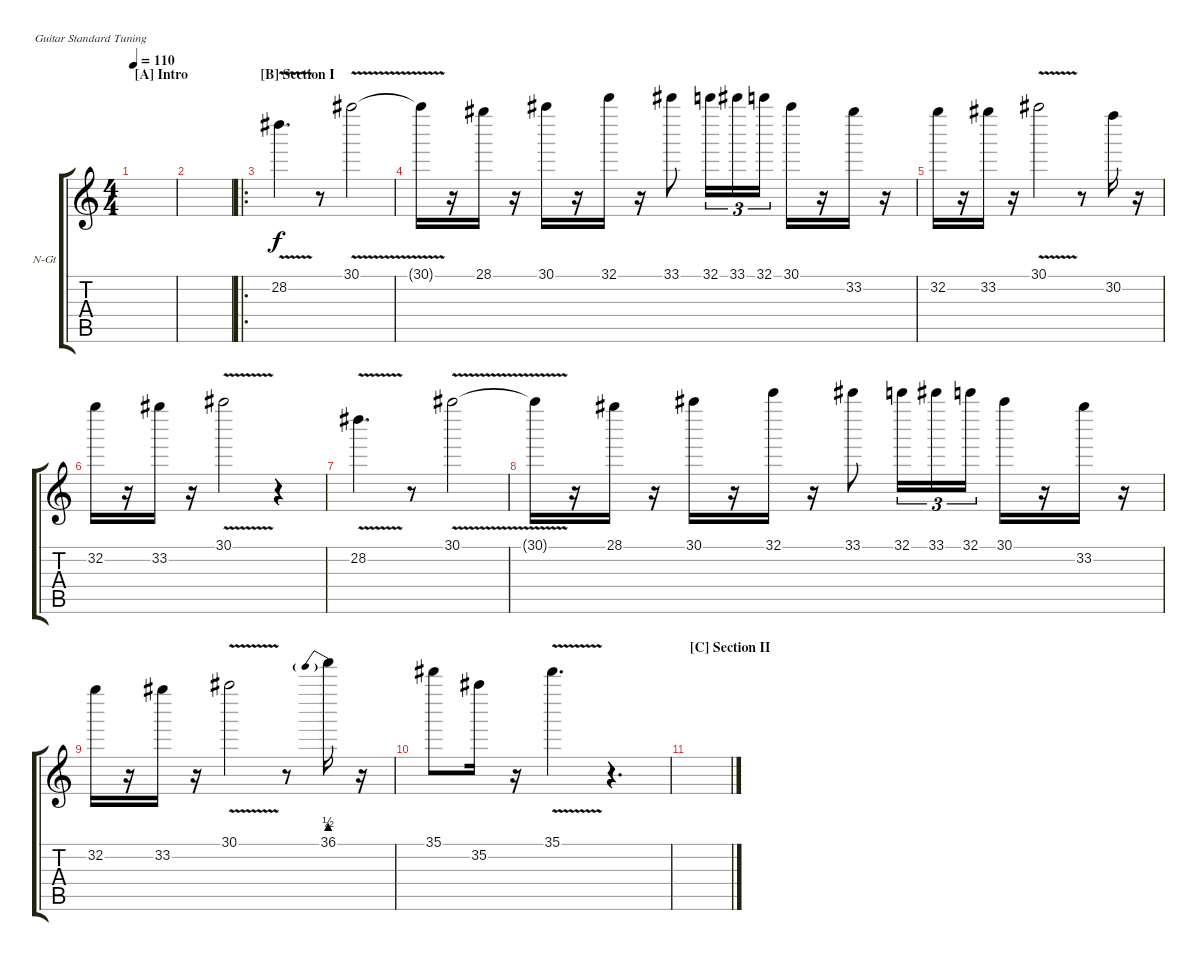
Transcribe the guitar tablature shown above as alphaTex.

\defaultSystemsLayout 4
\bracketExtendMode groupsimilarinstruments
\firstSystemTrackNameOrientation horizontal
\otherSystemsTrackNameOrientation horizontal
\track ("High pitched flute" "N-Gt") {instrument flute}
\staff {score tabs}
\tuning (E4 B3 G3 D3 A2 E2)
\displaytranspose 12
\ts (4 4)
\section ("A" "Intro")
\tempo 110
\clef g2
\scale
0.462451
\ks c
|
\scale
0.245059 |
\ro
\section ("B" "Section I")
\scale
0.29249 28.2{v}.4{d} r.8 30.1{v}.2 |
\scale
0.333333 30.1{v t}.16 r.16 28.1.16 r.16 30.1.16 r.16 32.1.16 r.16 33.1.8 32.1.16{tu (3 2)} 33.1.16{tu (3 2)} 32.1.16{tu (3 2)} 30.1.16 r.16 33.2.16 r.16 |
\scale
0.333333 32.2.16 r.16 33.2.16 r.16 30.1{v}.2 r.8 30.2.16 r.16 |
\scale
0.333333 32.2.16 r.16 33.2.16 r.16 30.1{v}.2 r.4 |
\scale
0.333333 28.2{v}.4{d} r.8 30.1{v}.2 |
\scale
0.333333 30.1{v t}.16 r.16 28.1.16 r.16 30.1.16 r.16 32.1.16 r.16 33.1.8 32.1.16{tu (3 2)} 33.1.16{tu (3 2)} 32.1.16{tu (3 2)} 30.1.16 r.16 33.2.16 r.16 |
\scale
0.333333 32.2.16 r.16 33.2.16 r.16 30.1{v}.2 r.8 36.1{be (prebend 0 2 60 2)}.16 r.16 |
\scale
0.333333 35.1.8 35.2.16 r.16 35.1{v}.4{d} r.4{d} |
\section ("C" "Section II")
\scale
0.333333 |
\scale
0.333333 |
\scale
0.333333 |
\scale
0.333333 |
\scale
0.333333 |
\scale
0.333333
